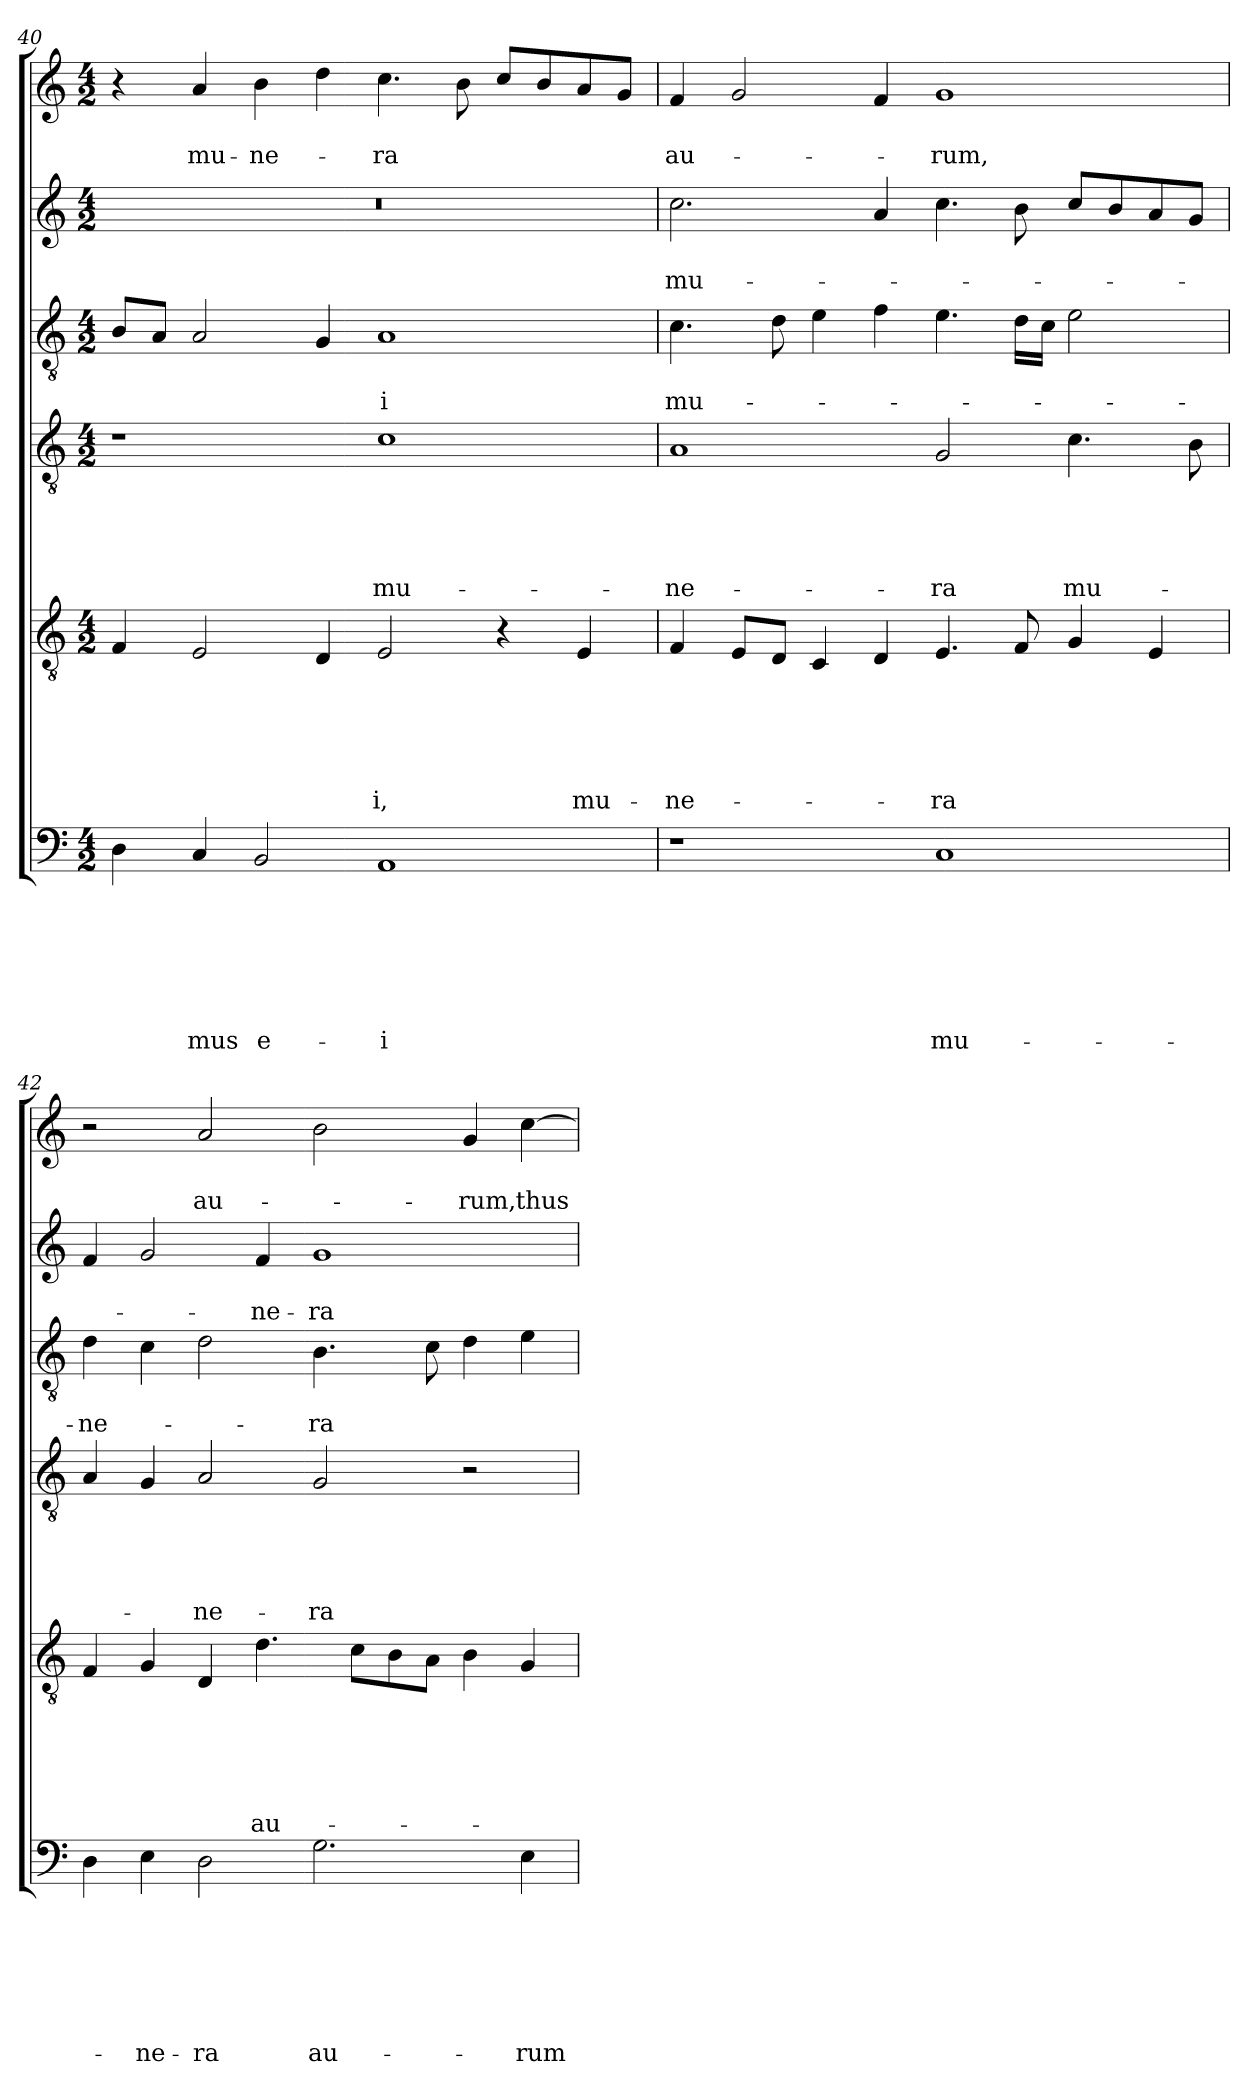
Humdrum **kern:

**kern	**text	**text	**text	**text	**text	**text	**text	**kern	**text	**text	**text	**text	**text	**text	**kern	**text	**text	**text	**text	**text	**kern	**text	**text	**kern	**text	**text	**kern	**text	**text
*part6	*part6	*part6	*part6	*part6	*part6	*part6	*part6	*part5	*part5	*part5	*part5	*part5	*part5	*part5	*part4	*part4	*part4	*part4	*part4	*part4	*part3	*part3	*part3	*part2	*part2	*part2	*part1	*part1	*part1
*staff6	*staff6	*staff6	*staff6	*staff6	*staff6	*staff6	*staff6	*staff5	*staff5	*staff5	*staff5	*staff5	*staff5	*staff5	*staff4	*staff4	*staff4	*staff4	*staff4	*staff4	*staff3	*staff3	*staff3	*staff2	*staff2	*staff2	*staff1	*staff1	*staff1
*clefF4	*	*	*	*	*	*	*	*clefGv2	*	*	*	*	*	*	*clefGv2	*	*	*	*	*	*clefGv2	*	*	*clefG2	*	*	*clefG2	*	*
*k[]	*	*	*	*	*	*	*	*k[]	*	*	*	*	*	*	*k[]	*	*	*	*	*	*k[]	*	*	*k[]	*	*	*k[]	*	*
*C:	*	*	*	*	*	*	*	*C:	*	*	*	*	*	*	*C:	*	*	*	*	*	*C:	*	*	*C:	*	*	*C:	*	*
*M4/2	*	*	*	*	*	*	*	*M4/2	*	*	*	*	*	*	*M4/2	*	*	*	*	*	*M4/2	*	*	*M4/2	*	*	*M4/2	*	*
=40	=40	=40	=40	=40	=40	=40	=40	=40	=40	=40	=40	=40	=40	=40	=40	=40	=40	=40	=40	=40	=40	=40	=40	=40	=40	=40	=40	=40	=40
4D\	.	.	.	.	.	.	.	4F/	.	.	.	.	.	.	1r	.	.	.	.	.	8B/L	.	.	0r	.	.	4r	.	.
.	.	.	.	.	.	.	.	.	.	.	.	.	.	.	.	.	.	.	.	.	8A/J	.	.	.	.	.	.	.	.
!	!	!	!	!	!	!	!LO:LY:b	!	!	!	!	!	!	!	!	!	!	!	!	!	!	!	!	!	!	!	!	!	!LO:LY:b
4C/	.	.	.	.	.	.	-mus	2E/	.	.	.	.	.	.	.	.	.	.	.	.	2A/	.	.	.	.	.	4a/	.	mu-
!	!	!	!	!	!	!	!LO:LY:b	!	!	!	!	!	!	!	!	!	!	!	!	!	!	!	!	!	!	!	!	!	!LO:LY:b
2BB/	.	.	.	.	.	.	e-	.	.	.	.	.	.	.	.	.	.	.	.	.	.	.	.	.	.	.	4b\	.	-ne-
.	.	.	.	.	.	.	.	4D/	.	.	.	.	.	.	.	.	.	.	.	.	4G/	.	.	.	.	.	4dd\	.	.
!	!	!	!	!	!	!	!LO:LY:b	!	!	!	!	!	!	!LO:LY:b	!	!	!	!	!	!LO:LY:b	!	!	!LO:LY:b	!	!	!	!	!	!LO:LY:b
1AA	.	.	.	.	.	.	-i	2E/	.	.	.	.	.	-i,	1c	.	.	.	.	mu-	1A	.	-i	.	.	.	4.cc\	.	-ra
.	.	.	.	.	.	.	.	.	.	.	.	.	.	.	.	.	.	.	.	.	.	.	.	.	.	.	8b\	.	.
.	.	.	.	.	.	.	.	4r	.	.	.	.	.	.	.	.	.	.	.	.	.	.	.	.	.	.	8cc/L	.	.
.	.	.	.	.	.	.	.	.	.	.	.	.	.	.	.	.	.	.	.	.	.	.	.	.	.	.	8b/	.	.
!	!	!	!	!	!	!	!	!	!	!	!	!	!	!LO:LY:b	!	!	!	!	!	!	!	!	!	!	!	!	!	!	!
.	.	.	.	.	.	.	.	4E/	.	.	.	.	.	mu-	.	.	.	.	.	.	.	.	.	.	.	.	8a/	.	.
.	.	.	.	.	.	.	.	.	.	.	.	.	.	.	.	.	.	.	.	.	.	.	.	.	.	.	8g/J	.	.
=41	=41	=41	=41	=41	=41	=41	=41	=41	=41	=41	=41	=41	=41	=41	=41	=41	=41	=41	=41	=41	=41	=41	=41	=41	=41	=41	=41	=41	=41
!	!	!	!	!	!	!	!	!	!	!	!	!	!	!LO:LY:b	!	!	!	!	!	!LO:LY:b	!	!	!LO:LY:b	!	!	!LO:LY:b	!	!	!LO:LY:b
1r	.	.	.	.	.	.	.	4F/	.	.	.	.	.	-ne-	1A	.	.	.	.	-ne-	4.c\	.	mu-	2.cc\	.	mu-	4f/	.	au-
.	.	.	.	.	.	.	.	8E/L	.	.	.	.	.	.	.	.	.	.	.	.	.	.	.	.	.	.	2g/	.	.
.	.	.	.	.	.	.	.	8D/J	.	.	.	.	.	.	.	.	.	.	.	.	8d\	.	.	.	.	.	.	.	.
.	.	.	.	.	.	.	.	4C/	.	.	.	.	.	.	.	.	.	.	.	.	4e\	.	.	.	.	.	.	.	.
.	.	.	.	.	.	.	.	4D/	.	.	.	.	.	.	.	.	.	.	.	.	4f\	.	.	4a/	.	.	4f/	.	.
!	!	!	!	!	!	!	!LO:LY:b	!	!	!	!	!	!	!LO:LY:b	!	!	!	!	!	!LO:LY:b	!	!	!	!	!	!	!	!	!LO:LY:b
1C	.	.	.	.	.	.	mu-	4.E/	.	.	.	.	.	-ra	2G/	.	.	.	.	-ra	4.e\	.	.	4.cc\	.	.	1g	.	-rum,
.	.	.	.	.	.	.	.	8F/	.	.	.	.	.	.	.	.	.	.	.	.	16d\LL	.	.	8b\	.	.	.	.	.
.	.	.	.	.	.	.	.	.	.	.	.	.	.	.	.	.	.	.	.	.	16c\JJ	.	.	.	.	.	.	.	.
!	!	!	!	!	!	!	!	!	!	!	!	!	!	!	!	!	!	!	!	!LO:LY:b	!	!	!	!	!	!	!	!	!
.	.	.	.	.	.	.	.	4G/	.	.	.	.	.	.	4.c\	.	.	.	.	mu-	2e\	.	.	8cc/L	.	.	.	.	.
.	.	.	.	.	.	.	.	.	.	.	.	.	.	.	.	.	.	.	.	.	.	.	.	8b/	.	.	.	.	.
.	.	.	.	.	.	.	.	4E/	.	.	.	.	.	.	.	.	.	.	.	.	.	.	.	8a/	.	.	.	.	.
.	.	.	.	.	.	.	.	.	.	.	.	.	.	.	8B\	.	.	.	.	.	.	.	.	8g/J	.	.	.	.	.
!!LO:LB:g=z
=42	=42	=42	=42	=42	=42	=42	=42	=42	=42	=42	=42	=42	=42	=42	=42	=42	=42	=42	=42	=42	=42	=42	=42	=42	=42	=42	=42	=42	=42
!	!	!	!	!	!	!	!	!	!	!	!	!	!	!	!	!	!	!	!	!	!	!	!LO:LY:b	!	!	!	!	!	!
4D\	.	.	.	.	.	.	.	4F/	.	.	.	.	.	.	4A/	.	.	.	.	.	4d\	.	-ne-	4f/	.	.	2r	.	.
!	!	!	!	!	!	!	!LO:LY:b	!	!	!	!	!	!	!	!	!	!	!	!	!	!	!	!	!	!	!	!	!	!
4E\	.	.	.	.	.	.	-ne-	4G/	.	.	.	.	.	.	4G/	.	.	.	.	.	4c\	.	.	2g/	.	.	.	.	.
!	!	!	!	!	!	!	!LO:LY:b	!	!	!	!	!	!	!	!	!	!	!	!	!LO:LY:b	!	!	!	!	!	!	!	!	!LO:LY:b
2D\	.	.	.	.	.	.	-ra	4D/	.	.	.	.	.	.	2A/	.	.	.	.	-ne-	2d\	.	.	.	.	.	2a/	.	au-
!	!	!	!	!	!	!	!	!	!	!	!	!	!	!LO:LY:b	!	!	!	!	!	!	!	!	!	!	!	!LO:LY:b	!	!	!
.	.	.	.	.	.	.	.	4.d\	.	.	.	.	.	au-	.	.	.	.	.	.	.	.	.	4f/	.	-ne-	.	.	.
!	!	!	!	!	!	!	!LO:LY:b	!	!	!	!	!	!	!	!	!	!	!	!	!LO:LY:b	!	!	!LO:LY:b	!	!	!LO:LY:b	!	!	!
2.G\	.	.	.	.	.	.	au-	.	.	.	.	.	.	.	2G/	.	.	.	.	-ra	4.B\	.	-ra	1g	.	-ra	2b\	.	.
.	.	.	.	.	.	.	.	8c\L	.	.	.	.	.	.	.	.	.	.	.	.	.	.	.	.	.	.	.	.	.
.	.	.	.	.	.	.	.	8B\	.	.	.	.	.	.	.	.	.	.	.	.	.	.	.	.	.	.	.	.	.
.	.	.	.	.	.	.	.	8A\J	.	.	.	.	.	.	.	.	.	.	.	.	8c\	.	.	.	.	.	.	.	.
!	!	!	!	!	!	!	!	!	!	!	!	!	!	!	!	!	!	!	!	!	!	!	!	!	!	!	!	!	!LO:LY:b
.	.	.	.	.	.	.	.	4B\	.	.	.	.	.	.	2r	.	.	.	.	.	4d\	.	.	.	.	.	4g/	.	-rum,
!	!	!	!	!	!	!	!LO:LY:b	!	!	!	!	!	!	!	!	!	!	!	!	!	!	!	!	!	!	!	!	!	!LO:LY:b
4E\	.	.	.	.	.	.	-rum	4G/	.	.	.	.	.	.	.	.	.	.	.	.	4e\	.	.	.	.	.	[4cc\	.	thus
=	=	=	=	=	=	=	=	=	=	=	=	=	=	=	=	=	=	=	=	=	=	=	=	=	=	=	=	=	=
*-	*-	*-	*-	*-	*-	*-	*-	*-	*-	*-	*-	*-	*-	*-	*-	*-	*-	*-	*-	*-	*-	*-	*-	*-	*-	*-	*-	*-	*-
